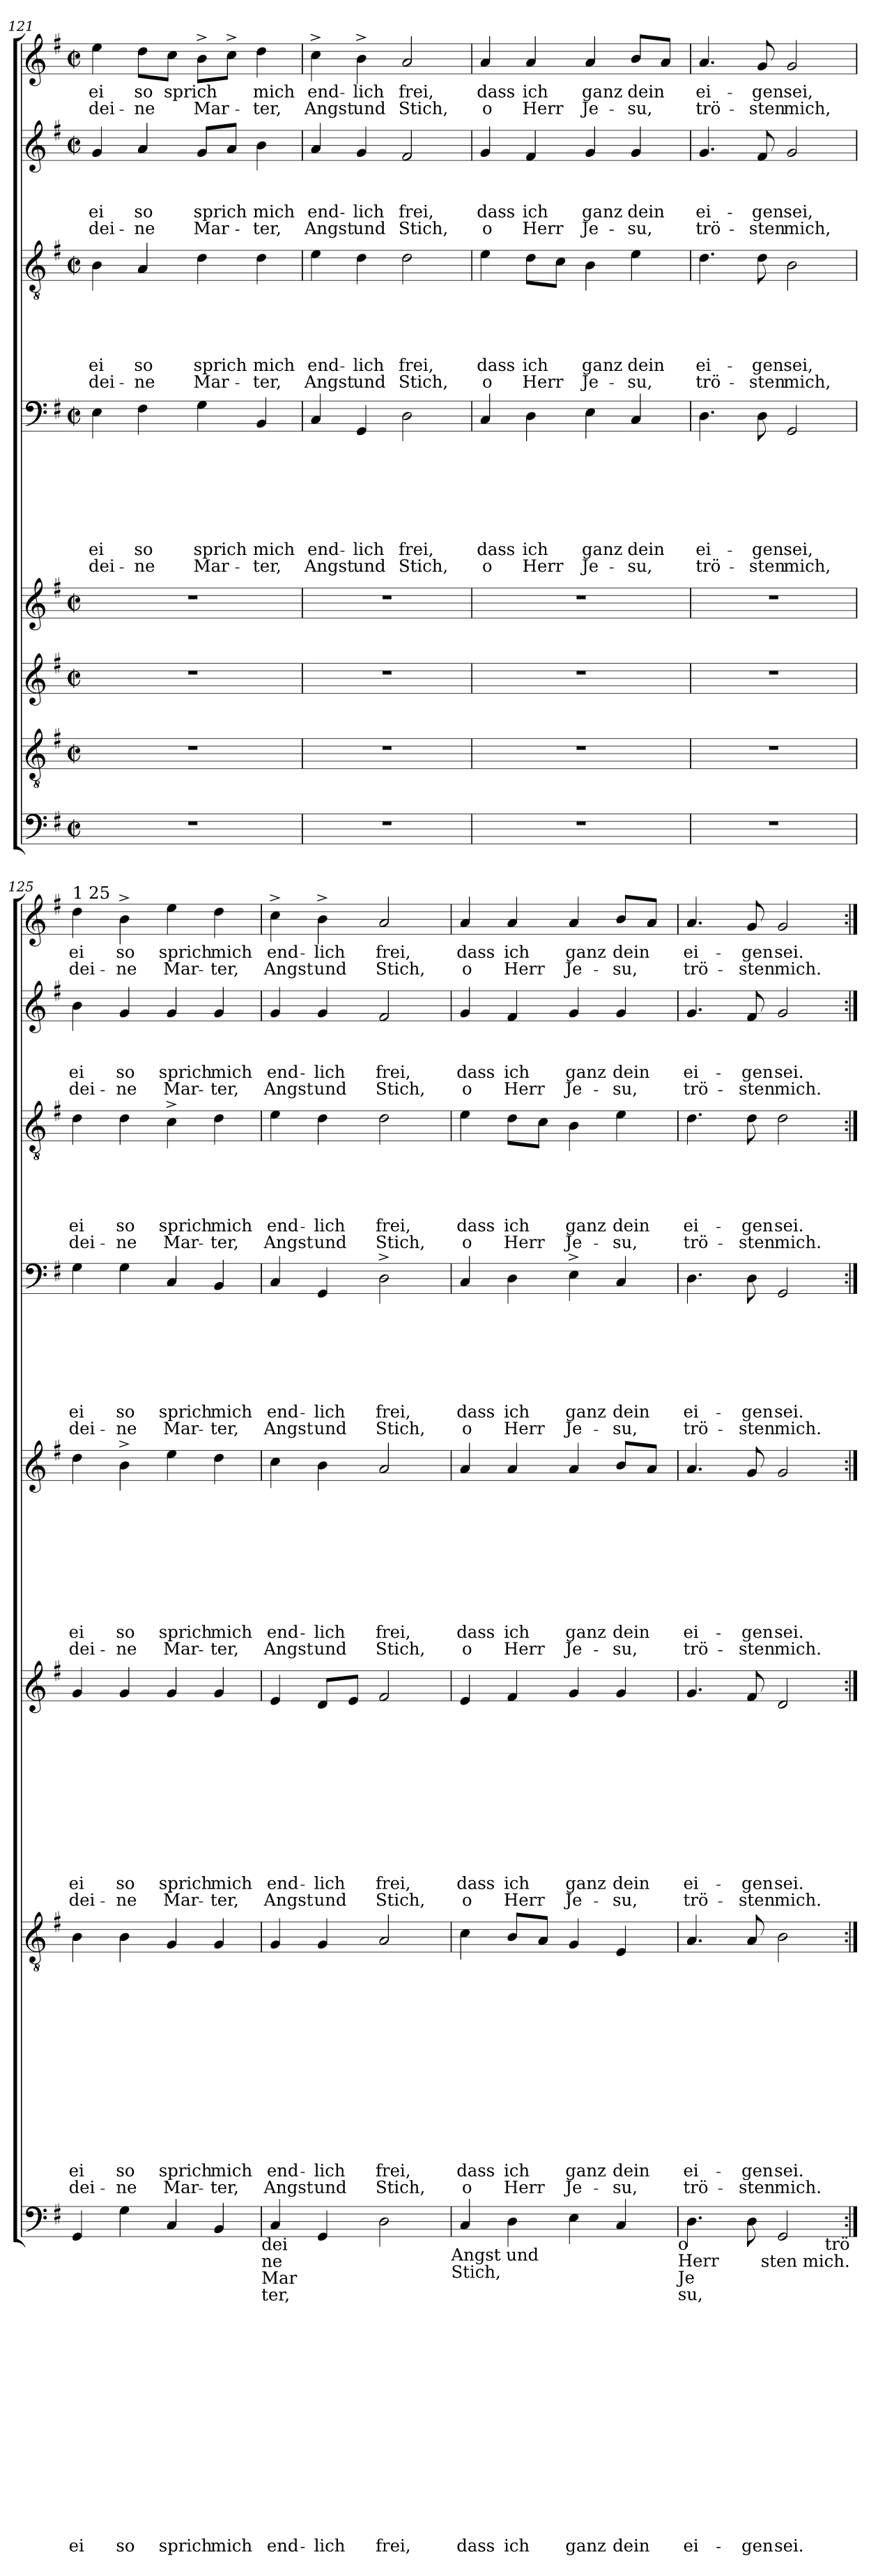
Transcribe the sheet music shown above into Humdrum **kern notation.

**kern	**text	**text	**text	**text	**text	**text	**text	**text	**text	**text	**text	**text	**text	**text	**text	**kern	**text	**text	**text	**text	**text	**text	**text	**text	**text	**text	**text	**text	**text	**text	**kern	**text	**text	**text	**text	**text	**text	**text	**text	**text	**text	**text	**text	**kern	**text	**text	**text	**text	**text	**text	**text	**text	**text	**text	**kern	**text	**text	**text	**text	**text	**text	**text	**text	**kern	**text	**text	**text	**text	**text	**text	**kern	**text	**text	**text	**text	**kern	**text	**text
*part8	*part8	*part8	*part8	*part8	*part8	*part8	*part8	*part8	*part8	*part8	*part8	*part8	*part8	*part8	*part8	*part7	*part7	*part7	*part7	*part7	*part7	*part7	*part7	*part7	*part7	*part7	*part7	*part7	*part7	*part7	*part6	*part6	*part6	*part6	*part6	*part6	*part6	*part6	*part6	*part6	*part6	*part6	*part6	*part5	*part5	*part5	*part5	*part5	*part5	*part5	*part5	*part5	*part5	*part5	*part4	*part4	*part4	*part4	*part4	*part4	*part4	*part4	*part4	*part3	*part3	*part3	*part3	*part3	*part3	*part3	*part2	*part2	*part2	*part2	*part2	*part1	*part1	*part1
*staff8	*staff8	*staff8	*staff8	*staff8	*staff8	*staff8	*staff8	*staff8	*staff8	*staff8	*staff8	*staff8	*staff8	*staff8	*staff8	*staff7	*staff7	*staff7	*staff7	*staff7	*staff7	*staff7	*staff7	*staff7	*staff7	*staff7	*staff7	*staff7	*staff7	*staff7	*staff6	*staff6	*staff6	*staff6	*staff6	*staff6	*staff6	*staff6	*staff6	*staff6	*staff6	*staff6	*staff6	*staff5	*staff5	*staff5	*staff5	*staff5	*staff5	*staff5	*staff5	*staff5	*staff5	*staff5	*staff4	*staff4	*staff4	*staff4	*staff4	*staff4	*staff4	*staff4	*staff4	*staff3	*staff3	*staff3	*staff3	*staff3	*staff3	*staff3	*staff2	*staff2	*staff2	*staff2	*staff2	*staff1	*staff1	*staff1
*clefF4	*	*	*	*	*	*	*	*	*	*	*	*	*	*	*	*clefGv2	*	*	*	*	*	*	*	*	*	*	*	*	*	*	*clefG2	*	*	*	*	*	*	*	*	*	*	*	*	*clefG2	*	*	*	*	*	*	*	*	*	*	*clefF4	*	*	*	*	*	*	*	*	*clefGv2	*	*	*	*	*	*	*clefG2	*	*	*	*	*clefG2	*	*
*k[f#]	*	*	*	*	*	*	*	*	*	*	*	*	*	*	*	*k[f#]	*	*	*	*	*	*	*	*	*	*	*	*	*	*	*k[f#]	*	*	*	*	*	*	*	*	*	*	*	*	*k[f#]	*	*	*	*	*	*	*	*	*	*	*k[f#]	*	*	*	*	*	*	*	*	*k[f#]	*	*	*	*	*	*	*k[f#]	*	*	*	*	*k[f#]	*	*
*G:	*	*	*	*	*	*	*	*	*	*	*	*	*	*	*	*G:	*	*	*	*	*	*	*	*	*	*	*	*	*	*	*G:	*	*	*	*	*	*	*	*	*	*	*	*	*G:	*	*	*	*	*	*	*	*	*	*	*G:	*	*	*	*	*	*	*	*	*G:	*	*	*	*	*	*	*G:	*	*	*	*	*G:	*	*
*M2/2	*	*	*	*	*	*	*	*	*	*	*	*	*	*	*	*M2/2	*	*	*	*	*	*	*	*	*	*	*	*	*	*	*M2/2	*	*	*	*	*	*	*	*	*	*	*	*	*M2/2	*	*	*	*	*	*	*	*	*	*	*M2/2	*	*	*	*	*	*	*	*	*M2/2	*	*	*	*	*	*	*M2/2	*	*	*	*	*M2/2	*	*
*met(c|)	*	*	*	*	*	*	*	*	*	*	*	*	*	*	*	*met(c|)	*	*	*	*	*	*	*	*	*	*	*	*	*	*	*met(c|)	*	*	*	*	*	*	*	*	*	*	*	*	*met(c|)	*	*	*	*	*	*	*	*	*	*	*met(c|)	*	*	*	*	*	*	*	*	*met(c|)	*	*	*	*	*	*	*met(c|)	*	*	*	*	*met(c|)	*	*
=121	=121	=121	=121	=121	=121	=121	=121	=121	=121	=121	=121	=121	=121	=121	=121	=121	=121	=121	=121	=121	=121	=121	=121	=121	=121	=121	=121	=121	=121	=121	=121	=121	=121	=121	=121	=121	=121	=121	=121	=121	=121	=121	=121	=121	=121	=121	=121	=121	=121	=121	=121	=121	=121	=121	=121	=121	=121	=121	=121	=121	=121	=121	=121	=121	=121	=121	=121	=121	=121	=121	=121	=121	=121	=121	=121	=121	=121	=121
!	!	!	!	!	!	!	!	!	!	!	!	!	!	!	!	!	!	!	!	!	!	!	!	!	!	!	!	!	!	!	!	!	!	!	!	!	!	!	!	!	!	!	!	!	!	!	!	!	!	!	!	!	!	!	!	!	!	!	!	!	!	!LO:LY:b	!LO:LY:b	!	!	!	!	!	!LO:LY:b	!LO:LY:b	!	!	!	!LO:LY:b	!LO:LY:b	!	!LO:LY:b	!LO:LY:b
1r	.	.	.	.	.	.	.	.	.	.	.	.	.	.	.	1r	.	.	.	.	.	.	.	.	.	.	.	.	.	.	1r	.	.	.	.	.	.	.	.	.	.	.	.	1r	.	.	.	.	.	.	.	.	.	.	4E\	.	.	.	.	.	.	ei	dei-	4B\	.	.	.	.	ei	dei-	4g/	.	.	ei	dei-	4ee\	ei	dei-
!	!	!	!	!	!	!	!	!	!	!	!	!	!	!	!	!	!	!	!	!	!	!	!	!	!	!	!	!	!	!	!	!	!	!	!	!	!	!	!	!	!	!	!	!	!	!	!	!	!	!	!	!	!	!	!	!	!	!	!	!	!	!LO:LY:b	!LO:LY:b	!	!	!	!	!	!LO:LY:b	!LO:LY:b	!	!	!	!LO:LY:b	!LO:LY:b	!	!LO:LY:b	!LO:LY:b
.	.	.	.	.	.	.	.	.	.	.	.	.	.	.	.	.	.	.	.	.	.	.	.	.	.	.	.	.	.	.	.	.	.	.	.	.	.	.	.	.	.	.	.	.	.	.	.	.	.	.	.	.	.	.	4F#\	.	.	.	.	.	.	so	-ne	4A/	.	.	.	.	so	-ne	4a/	.	.	so	-ne	8dd\L	so	-ne
!	!	!	!	!	!	!	!	!	!	!	!	!	!	!	!	!	!	!	!	!	!	!	!	!	!	!	!	!	!	!	!	!	!	!	!	!	!	!	!	!	!	!	!	!	!	!	!	!	!	!	!	!	!	!	!	!	!	!	!	!	!	!	!	!	!	!	!	!	!	!	!	!	!	!	!	!	!LO:LY:b	!
.	.	.	.	.	.	.	.	.	.	.	.	.	.	.	.	.	.	.	.	.	.	.	.	.	.	.	.	.	.	.	.	.	.	.	.	.	.	.	.	.	.	.	.	.	.	.	.	.	.	.	.	.	.	.	.	.	.	.	.	.	.	.	.	.	.	.	.	.	.	.	.	.	.	.	.	8cc\J	sprich	.
!	!	!	!	!	!	!	!	!	!	!	!	!	!	!	!	!	!	!	!	!	!	!	!	!	!	!	!	!	!	!	!	!	!	!	!	!	!	!	!	!	!	!	!	!	!	!	!	!	!	!	!	!	!	!	!	!	!	!	!	!	!	!LO:LY:b	!LO:LY:b	!	!	!	!	!	!LO:LY:b	!LO:LY:b	!	!	!	!LO:LY:b	!LO:LY:b	!	!	!LO:LY:b
.	.	.	.	.	.	.	.	.	.	.	.	.	.	.	.	.	.	.	.	.	.	.	.	.	.	.	.	.	.	.	.	.	.	.	.	.	.	.	.	.	.	.	.	.	.	.	.	.	.	.	.	.	.	.	4G\	.	.	.	.	.	.	sprich	Mar-	4d\	.	.	.	.	sprich	Mar-	8g/L	.	.	sprich	Mar-	8b^>\L	.	Mar-
.	.	.	.	.	.	.	.	.	.	.	.	.	.	.	.	.	.	.	.	.	.	.	.	.	.	.	.	.	.	.	.	.	.	.	.	.	.	.	.	.	.	.	.	.	.	.	.	.	.	.	.	.	.	.	.	.	.	.	.	.	.	.	.	.	.	.	.	.	.	.	8a/J	.	.	.	.	8cc^>\J	.	.
!	!	!	!	!	!	!	!	!	!	!	!	!	!	!	!	!	!	!	!	!	!	!	!	!	!	!	!	!	!	!	!	!	!	!	!	!	!	!	!	!	!	!	!	!	!	!	!	!	!	!	!	!	!	!	!	!	!	!	!	!	!	!LO:LY:b	!LO:LY:b	!	!	!	!	!	!LO:LY:b	!LO:LY:b	!	!	!	!LO:LY:b	!LO:LY:b	!	!LO:LY:b	!LO:LY:b
.	.	.	.	.	.	.	.	.	.	.	.	.	.	.	.	.	.	.	.	.	.	.	.	.	.	.	.	.	.	.	.	.	.	.	.	.	.	.	.	.	.	.	.	.	.	.	.	.	.	.	.	.	.	.	4BB/	.	.	.	.	.	.	mich	-ter,	4d\	.	.	.	.	mich	-ter,	4b\	.	.	mich	-ter,	4dd\	mich	-ter,
=122	=122	=122	=122	=122	=122	=122	=122	=122	=122	=122	=122	=122	=122	=122	=122	=122	=122	=122	=122	=122	=122	=122	=122	=122	=122	=122	=122	=122	=122	=122	=122	=122	=122	=122	=122	=122	=122	=122	=122	=122	=122	=122	=122	=122	=122	=122	=122	=122	=122	=122	=122	=122	=122	=122	=122	=122	=122	=122	=122	=122	=122	=122	=122	=122	=122	=122	=122	=122	=122	=122	=122	=122	=122	=122	=122	=122	=122	=122
!	!	!	!	!	!	!	!	!	!	!	!	!	!	!	!	!	!	!	!	!	!	!	!	!	!	!	!	!	!	!	!	!	!	!	!	!	!	!	!	!	!	!	!	!	!	!	!	!	!	!	!	!	!	!	!	!	!	!	!	!	!	!LO:LY:b	!LO:LY:b	!	!	!	!	!	!LO:LY:b	!LO:LY:b	!	!	!	!LO:LY:b	!LO:LY:b	!	!LO:LY:b	!LO:LY:b
1r	.	.	.	.	.	.	.	.	.	.	.	.	.	.	.	1r	.	.	.	.	.	.	.	.	.	.	.	.	.	.	1r	.	.	.	.	.	.	.	.	.	.	.	.	1r	.	.	.	.	.	.	.	.	.	.	4C/	.	.	.	.	.	.	end-	Angst	4e\	.	.	.	.	end-	Angst	4a/	.	.	end-	Angst	4cc^>\	end-	Angst
!	!	!	!	!	!	!	!	!	!	!	!	!	!	!	!	!	!	!	!	!	!	!	!	!	!	!	!	!	!	!	!	!	!	!	!	!	!	!	!	!	!	!	!	!	!	!	!	!	!	!	!	!	!	!	!	!	!	!	!	!	!	!LO:LY:b	!LO:LY:b	!	!	!	!	!	!LO:LY:b	!LO:LY:b	!	!	!	!LO:LY:b	!LO:LY:b	!	!LO:LY:b	!LO:LY:b
.	.	.	.	.	.	.	.	.	.	.	.	.	.	.	.	.	.	.	.	.	.	.	.	.	.	.	.	.	.	.	.	.	.	.	.	.	.	.	.	.	.	.	.	.	.	.	.	.	.	.	.	.	.	.	4GG/	.	.	.	.	.	.	-lich	und	4d\	.	.	.	.	-lich	und	4g/	.	.	-lich	und	4b^>\	-lich	und
!	!	!	!	!	!	!	!	!	!	!	!	!	!	!	!	!	!	!	!	!	!	!	!	!	!	!	!	!	!	!	!	!	!	!	!	!	!	!	!	!	!	!	!	!	!	!	!	!	!	!	!	!	!	!	!	!	!	!	!	!	!	!LO:LY:b	!LO:LY:b	!	!	!	!	!	!LO:LY:b	!LO:LY:b	!	!	!	!LO:LY:b	!LO:LY:b	!	!LO:LY:b	!LO:LY:b
.	.	.	.	.	.	.	.	.	.	.	.	.	.	.	.	.	.	.	.	.	.	.	.	.	.	.	.	.	.	.	.	.	.	.	.	.	.	.	.	.	.	.	.	.	.	.	.	.	.	.	.	.	.	.	2D\	.	.	.	.	.	.	frei,	Stich,	2d\	.	.	.	.	frei,	Stich,	2f#/	.	.	frei,	Stich,	2a/	frei,	Stich,
=123	=123	=123	=123	=123	=123	=123	=123	=123	=123	=123	=123	=123	=123	=123	=123	=123	=123	=123	=123	=123	=123	=123	=123	=123	=123	=123	=123	=123	=123	=123	=123	=123	=123	=123	=123	=123	=123	=123	=123	=123	=123	=123	=123	=123	=123	=123	=123	=123	=123	=123	=123	=123	=123	=123	=123	=123	=123	=123	=123	=123	=123	=123	=123	=123	=123	=123	=123	=123	=123	=123	=123	=123	=123	=123	=123	=123	=123	=123
!	!	!	!	!	!	!	!	!	!	!	!	!	!	!	!	!	!	!	!	!	!	!	!	!	!	!	!	!	!	!	!	!	!	!	!	!	!	!	!	!	!	!	!	!	!	!	!	!	!	!	!	!	!	!	!	!	!	!	!	!	!	!LO:LY:b	!LO:LY:b	!	!	!	!	!	!LO:LY:b	!LO:LY:b	!	!	!	!LO:LY:b	!LO:LY:b	!	!LO:LY:b	!LO:LY:b
1r	.	.	.	.	.	.	.	.	.	.	.	.	.	.	.	1r	.	.	.	.	.	.	.	.	.	.	.	.	.	.	1r	.	.	.	.	.	.	.	.	.	.	.	.	1r	.	.	.	.	.	.	.	.	.	.	4C/	.	.	.	.	.	.	dass	o	4e\	.	.	.	.	dass	o	4g/	.	.	dass	o	4a/	dass	o
!	!	!	!	!	!	!	!	!	!	!	!	!	!	!	!	!	!	!	!	!	!	!	!	!	!	!	!	!	!	!	!	!	!	!	!	!	!	!	!	!	!	!	!	!	!	!	!	!	!	!	!	!	!	!	!	!	!	!	!	!	!	!LO:LY:b	!LO:LY:b	!	!	!	!	!	!LO:LY:b	!LO:LY:b	!	!	!	!LO:LY:b	!LO:LY:b	!	!LO:LY:b	!LO:LY:b
.	.	.	.	.	.	.	.	.	.	.	.	.	.	.	.	.	.	.	.	.	.	.	.	.	.	.	.	.	.	.	.	.	.	.	.	.	.	.	.	.	.	.	.	.	.	.	.	.	.	.	.	.	.	.	4D\	.	.	.	.	.	.	ich	Herr	8d\L	.	.	.	.	ich	Herr	4f#/	.	.	ich	Herr	4a/	ich	Herr
.	.	.	.	.	.	.	.	.	.	.	.	.	.	.	.	.	.	.	.	.	.	.	.	.	.	.	.	.	.	.	.	.	.	.	.	.	.	.	.	.	.	.	.	.	.	.	.	.	.	.	.	.	.	.	.	.	.	.	.	.	.	.	.	8c\J	.	.	.	.	.	.	.	.	.	.	.	.	.	.
!	!	!	!	!	!	!	!	!	!	!	!	!	!	!	!	!	!	!	!	!	!	!	!	!	!	!	!	!	!	!	!	!	!	!	!	!	!	!	!	!	!	!	!	!	!	!	!	!	!	!	!	!	!	!	!	!	!	!	!	!	!	!LO:LY:b	!LO:LY:b	!	!	!	!	!	!LO:LY:b	!LO:LY:b	!	!	!	!LO:LY:b	!LO:LY:b	!	!LO:LY:b	!LO:LY:b
.	.	.	.	.	.	.	.	.	.	.	.	.	.	.	.	.	.	.	.	.	.	.	.	.	.	.	.	.	.	.	.	.	.	.	.	.	.	.	.	.	.	.	.	.	.	.	.	.	.	.	.	.	.	.	4E\	.	.	.	.	.	.	ganz	Je-	4B\	.	.	.	.	ganz	Je-	4g/	.	.	ganz	Je-	4a/	ganz	Je-
!	!	!	!	!	!	!	!	!	!	!	!	!	!	!	!	!	!	!	!	!	!	!	!	!	!	!	!	!	!	!	!	!	!	!	!	!	!	!	!	!	!	!	!	!	!	!	!	!	!	!	!	!	!	!	!	!	!	!	!	!	!	!LO:LY:b	!LO:LY:b	!	!	!	!	!	!LO:LY:b	!LO:LY:b	!	!	!	!LO:LY:b	!LO:LY:b	!	!LO:LY:b	!LO:LY:b
.	.	.	.	.	.	.	.	.	.	.	.	.	.	.	.	.	.	.	.	.	.	.	.	.	.	.	.	.	.	.	.	.	.	.	.	.	.	.	.	.	.	.	.	.	.	.	.	.	.	.	.	.	.	.	4C/	.	.	.	.	.	.	dein	-su,	4e\	.	.	.	.	dein	-su,	4g/	.	.	dein	-su,	8b/L	dein	-su,
.	.	.	.	.	.	.	.	.	.	.	.	.	.	.	.	.	.	.	.	.	.	.	.	.	.	.	.	.	.	.	.	.	.	.	.	.	.	.	.	.	.	.	.	.	.	.	.	.	.	.	.	.	.	.	.	.	.	.	.	.	.	.	.	.	.	.	.	.	.	.	.	.	.	.	.	8a/J	.	.
=124	=124	=124	=124	=124	=124	=124	=124	=124	=124	=124	=124	=124	=124	=124	=124	=124	=124	=124	=124	=124	=124	=124	=124	=124	=124	=124	=124	=124	=124	=124	=124	=124	=124	=124	=124	=124	=124	=124	=124	=124	=124	=124	=124	=124	=124	=124	=124	=124	=124	=124	=124	=124	=124	=124	=124	=124	=124	=124	=124	=124	=124	=124	=124	=124	=124	=124	=124	=124	=124	=124	=124	=124	=124	=124	=124	=124	=124	=124
!	!	!	!	!	!	!	!	!	!	!	!	!	!	!	!	!	!	!	!	!	!	!	!	!	!	!	!	!	!	!	!	!	!	!	!	!	!	!	!	!	!	!	!	!	!	!	!	!	!	!	!	!	!	!	!	!	!	!	!	!	!	!LO:LY:b	!LO:LY:b	!	!	!	!	!	!LO:LY:b	!LO:LY:b	!	!	!	!LO:LY:b	!LO:LY:b	!	!LO:LY:b	!LO:LY:b
1r	.	.	.	.	.	.	.	.	.	.	.	.	.	.	.	1r	.	.	.	.	.	.	.	.	.	.	.	.	.	.	1r	.	.	.	.	.	.	.	.	.	.	.	.	1r	.	.	.	.	.	.	.	.	.	.	4.D\	.	.	.	.	.	.	ei-	trö-	4.d\	.	.	.	.	ei-	trö-	4.g/	.	.	ei-	trö-	4.a/	ei-	trö-
!	!	!	!	!	!	!	!	!	!	!	!	!	!	!	!	!	!	!	!	!	!	!	!	!	!	!	!	!	!	!	!	!	!	!	!	!	!	!	!	!	!	!	!	!	!	!	!	!	!	!	!	!	!	!	!	!	!	!	!	!	!	!LO:LY:b	!LO:LY:b	!	!	!	!	!	!LO:LY:b	!LO:LY:b	!	!	!	!LO:LY:b	!LO:LY:b	!	!LO:LY:b	!LO:LY:b
.	.	.	.	.	.	.	.	.	.	.	.	.	.	.	.	.	.	.	.	.	.	.	.	.	.	.	.	.	.	.	.	.	.	.	.	.	.	.	.	.	.	.	.	.	.	.	.	.	.	.	.	.	.	.	8D\	.	.	.	.	.	.	-gen	-sten	8d\	.	.	.	.	-gen	-sten	8f#/	.	.	-gen	-sten	8g/	-gen	-sten
!	!	!	!	!	!	!	!	!	!	!	!	!	!	!	!	!	!	!	!	!	!	!	!	!	!	!	!	!	!	!	!	!	!	!	!	!	!	!	!	!	!	!	!	!	!	!	!	!	!	!	!	!	!	!	!	!	!	!	!	!	!	!LO:LY:b	!LO:LY:b	!	!	!	!	!	!LO:LY:b	!LO:LY:b	!	!	!	!LO:LY:b	!LO:LY:b	!	!LO:LY:b	!LO:LY:b
.	.	.	.	.	.	.	.	.	.	.	.	.	.	.	.	.	.	.	.	.	.	.	.	.	.	.	.	.	.	.	.	.	.	.	.	.	.	.	.	.	.	.	.	.	.	.	.	.	.	.	.	.	.	.	2GG/	.	.	.	.	.	.	sei,	mich,	2B\	.	.	.	.	sei,	mich,	2g/	.	.	sei,	mich,	2g/	sei,	mich,
!!LO:LB:g=z
=125	=125	=125	=125	=125	=125	=125	=125	=125	=125	=125	=125	=125	=125	=125	=125	=125	=125	=125	=125	=125	=125	=125	=125	=125	=125	=125	=125	=125	=125	=125	=125	=125	=125	=125	=125	=125	=125	=125	=125	=125	=125	=125	=125	=125	=125	=125	=125	=125	=125	=125	=125	=125	=125	=125	=125	=125	=125	=125	=125	=125	=125	=125	=125	=125	=125	=125	=125	=125	=125	=125	=125	=125	=125	=125	=125	=125	=125	=125
!	!	!	!	!	!	!	!	!	!	!	!	!	!	!	!	!	!	!	!	!	!	!	!	!	!	!	!	!	!	!	!	!	!	!	!	!	!	!	!	!	!	!	!	!	!	!	!	!	!	!	!	!	!	!	!	!	!	!	!	!	!	!	!	!	!	!	!	!	!	!	!	!	!	!	!	!LO:TX:a:t=1 25	!	!
!	!	!	!	!	!	!	!	!	!	!	!	!	!	!	!LO:LY:b	!	!	!	!	!	!	!	!	!	!	!	!	!	!LO:LY:b	!LO:LY:b	!	!	!	!	!	!	!	!	!	!	!	!LO:LY:b	!LO:LY:b	!	!	!	!	!	!	!	!	!	!LO:LY:b	!LO:LY:b	!	!	!	!	!	!	!	!LO:LY:b	!LO:LY:b	!	!	!	!	!	!LO:LY:b	!LO:LY:b	!	!	!	!LO:LY:b	!LO:LY:b	!	!LO:LY:b	!LO:LY:b
4GG/	.	.	.	.	.	.	.	.	.	.	.	.	.	.	ei	4B\	.	.	.	.	.	.	.	.	.	.	.	.	ei	dei-	4g/	.	.	.	.	.	.	.	.	.	.	ei	dei-	4dd\	.	.	.	.	.	.	.	.	ei	dei-	4G\	.	.	.	.	.	.	ei	dei-	4d\	.	.	.	.	ei	dei-	4b\	.	.	ei	dei-	4dd\	ei	dei-
!	!	!	!	!	!	!	!	!	!	!	!	!	!	!	!LO:LY:b	!	!	!	!	!	!	!	!	!	!	!	!	!	!LO:LY:b	!LO:LY:b	!	!	!	!	!	!	!	!	!	!	!	!LO:LY:b	!LO:LY:b	!	!	!	!	!	!	!	!	!	!LO:LY:b	!LO:LY:b	!	!	!	!	!	!	!	!LO:LY:b	!LO:LY:b	!	!	!	!	!	!LO:LY:b	!LO:LY:b	!	!	!	!LO:LY:b	!LO:LY:b	!	!LO:LY:b	!LO:LY:b
4G\	.	.	.	.	.	.	.	.	.	.	.	.	.	.	so	4B\	.	.	.	.	.	.	.	.	.	.	.	.	so	-ne	4g/	.	.	.	.	.	.	.	.	.	.	so	-ne	4b^>\	.	.	.	.	.	.	.	.	so	-ne	4G\	.	.	.	.	.	.	so	-ne	4d\	.	.	.	.	so	-ne	4g/	.	.	so	-ne	4b^>\	so	-ne
!	!	!	!	!	!	!	!	!	!	!	!	!	!	!	!LO:LY:b	!	!	!	!	!	!	!	!	!	!	!	!	!	!LO:LY:b	!LO:LY:b	!	!	!	!	!	!	!	!	!	!	!	!LO:LY:b	!LO:LY:b	!	!	!	!	!	!	!	!	!	!LO:LY:b	!LO:LY:b	!	!	!	!	!	!	!	!LO:LY:b	!LO:LY:b	!	!	!	!	!	!LO:LY:b	!LO:LY:b	!	!	!	!LO:LY:b	!LO:LY:b	!	!LO:LY:b	!LO:LY:b
4C/	.	.	.	.	.	.	.	.	.	.	.	.	.	.	sprich	4G/	.	.	.	.	.	.	.	.	.	.	.	.	sprich	Mar-	4g/	.	.	.	.	.	.	.	.	.	.	sprich	Mar-	4ee\	.	.	.	.	.	.	.	.	sprich	Mar-	4C/	.	.	.	.	.	.	sprich	Mar-	4c^>\	.	.	.	.	sprich	Mar-	4g/	.	.	sprich	Mar-	4ee\	sprich	Mar-
!	!	!	!	!	!	!	!	!	!	!	!	!	!	!	!LO:LY:b	!	!	!	!	!	!	!	!	!	!	!	!	!	!LO:LY:b	!LO:LY:b	!	!	!	!	!	!	!	!	!	!	!	!LO:LY:b	!LO:LY:b	!	!	!	!	!	!	!	!	!	!LO:LY:b	!LO:LY:b	!	!	!	!	!	!	!	!LO:LY:b	!LO:LY:b	!	!	!	!	!	!LO:LY:b	!LO:LY:b	!	!	!	!LO:LY:b	!LO:LY:b	!	!LO:LY:b	!LO:LY:b
4BB/	.	.	.	.	.	.	.	.	.	.	.	.	.	.	mich	4G/	.	.	.	.	.	.	.	.	.	.	.	.	mich	-ter,	4g/	.	.	.	.	.	.	.	.	.	.	mich	-ter,	4dd\	.	.	.	.	.	.	.	.	mich	-ter,	4BB/	.	.	.	.	.	.	mich	-ter,	4d\	.	.	.	.	mich	-ter,	4g/	.	.	mich	-ter,	4dd\	mich	-ter,
!LO:TX:b:t=dei	!	!	!	!	!	!	!	!	!	!	!	!	!	!	!	!	!	!	!	!	!	!	!	!	!	!	!	!	!	!	!	!	!	!	!	!	!	!	!	!	!	!	!	!	!	!	!	!	!	!	!	!	!	!	!	!	!	!	!	!	!	!	!	!	!	!	!	!	!	!	!	!	!	!	!	!	!	!
!LO:TX:b:t=ne	!	!	!	!	!	!	!	!	!	!	!	!	!	!	!	!	!	!	!	!	!	!	!	!	!	!	!	!	!	!	!	!	!	!	!	!	!	!	!	!	!	!	!	!	!	!	!	!	!	!	!	!	!	!	!	!	!	!	!	!	!	!	!	!	!	!	!	!	!	!	!	!	!	!	!	!	!	!
!LO:TX:b:t=Mar	!	!	!	!	!	!	!	!	!	!	!	!	!	!	!	!	!	!	!	!	!	!	!	!	!	!	!	!	!	!	!	!	!	!	!	!	!	!	!	!	!	!	!	!	!	!	!	!	!	!	!	!	!	!	!	!	!	!	!	!	!	!	!	!	!	!	!	!	!	!	!	!	!	!	!	!	!	!
!LO:TX:b:t=ter,	!	!	!	!	!	!	!	!	!	!	!	!	!	!	!	!	!	!	!	!	!	!	!	!	!	!	!	!	!	!	!	!	!	!	!	!	!	!	!	!	!	!	!	!	!	!	!	!	!	!	!	!	!	!	!	!	!	!	!	!	!	!	!	!	!	!	!	!	!	!	!	!	!	!	!	!	!	!
=126	=126	=126	=126	=126	=126	=126	=126	=126	=126	=126	=126	=126	=126	=126	=126	=126	=126	=126	=126	=126	=126	=126	=126	=126	=126	=126	=126	=126	=126	=126	=126	=126	=126	=126	=126	=126	=126	=126	=126	=126	=126	=126	=126	=126	=126	=126	=126	=126	=126	=126	=126	=126	=126	=126	=126	=126	=126	=126	=126	=126	=126	=126	=126	=126	=126	=126	=126	=126	=126	=126	=126	=126	=126	=126	=126	=126	=126	=126
!	!	!	!	!	!	!	!	!	!	!	!	!	!	!	!LO:LY:b	!	!	!	!	!	!	!	!	!	!	!	!	!	!LO:LY:b	!LO:LY:b	!	!	!	!	!	!	!	!	!	!	!	!LO:LY:b	!LO:LY:b	!	!	!	!	!	!	!	!	!	!LO:LY:b	!LO:LY:b	!	!	!	!	!	!	!	!LO:LY:b	!LO:LY:b	!	!	!	!	!	!LO:LY:b	!LO:LY:b	!	!	!	!LO:LY:b	!LO:LY:b	!	!LO:LY:b	!LO:LY:b
4C/	.	.	.	.	.	.	.	.	.	.	.	.	.	.	end-	4G/	.	.	.	.	.	.	.	.	.	.	.	.	end-	Angst	4e/	.	.	.	.	.	.	.	.	.	.	end-	Angst	4cc\	.	.	.	.	.	.	.	.	end-	Angst	4C/	.	.	.	.	.	.	end-	Angst	4e\	.	.	.	.	end-	Angst	4g/	.	.	end-	Angst	4cc^>\	end-	Angst
!	!	!	!	!	!	!	!	!	!	!	!	!	!	!	!LO:LY:b	!	!	!	!	!	!	!	!	!	!	!	!	!	!LO:LY:b	!LO:LY:b	!	!	!	!	!	!	!	!	!	!	!	!LO:LY:b	!LO:LY:b	!	!	!	!	!	!	!	!	!	!LO:LY:b	!LO:LY:b	!	!	!	!	!	!	!	!LO:LY:b	!LO:LY:b	!	!	!	!	!	!LO:LY:b	!LO:LY:b	!	!	!	!LO:LY:b	!LO:LY:b	!	!LO:LY:b	!LO:LY:b
4GG/	.	.	.	.	.	.	.	.	.	.	.	.	.	.	-lich	4G/	.	.	.	.	.	.	.	.	.	.	.	.	-lich	und	8d/L	.	.	.	.	.	.	.	.	.	.	-lich	und	4b\	.	.	.	.	.	.	.	.	-lich	und	4GG/	.	.	.	.	.	.	-lich	und	4d\	.	.	.	.	-lich	und	4g/	.	.	-lich	und	4b^>\	-lich	und
.	.	.	.	.	.	.	.	.	.	.	.	.	.	.	.	.	.	.	.	.	.	.	.	.	.	.	.	.	.	.	8e/J	.	.	.	.	.	.	.	.	.	.	.	.	.	.	.	.	.	.	.	.	.	.	.	.	.	.	.	.	.	.	.	.	.	.	.	.	.	.	.	.	.	.	.	.	.	.	.
!	!	!	!	!	!	!	!	!	!	!	!	!	!	!	!LO:LY:b	!	!	!	!	!	!	!	!	!	!	!	!	!	!LO:LY:b	!LO:LY:b	!	!	!	!	!	!	!	!	!	!	!	!LO:LY:b	!LO:LY:b	!	!	!	!	!	!	!	!	!	!LO:LY:b	!LO:LY:b	!	!	!	!	!	!	!	!LO:LY:b	!LO:LY:b	!	!	!	!	!	!LO:LY:b	!LO:LY:b	!	!	!	!LO:LY:b	!LO:LY:b	!	!LO:LY:b	!LO:LY:b
2D\	.	.	.	.	.	.	.	.	.	.	.	.	.	.	frei,	2A/	.	.	.	.	.	.	.	.	.	.	.	.	frei,	Stich,	2f#/	.	.	.	.	.	.	.	.	.	.	frei,	Stich,	2a/	.	.	.	.	.	.	.	.	frei,	Stich,	2D^>\	.	.	.	.	.	.	frei,	Stich,	2d\	.	.	.	.	frei,	Stich,	2f#/	.	.	frei,	Stich,	2a/	frei,	Stich,
!LO:TX:b:t=Angst und	!	!	!	!	!	!	!	!	!	!	!	!	!	!	!	!	!	!	!	!	!	!	!	!	!	!	!	!	!	!	!	!	!	!	!	!	!	!	!	!	!	!	!	!	!	!	!	!	!	!	!	!	!	!	!	!	!	!	!	!	!	!	!	!	!	!	!	!	!	!	!	!	!	!	!	!	!	!
!LO:TX:b:t=Stich,	!	!	!	!	!	!	!	!	!	!	!	!	!	!	!	!	!	!	!	!	!	!	!	!	!	!	!	!	!	!	!	!	!	!	!	!	!	!	!	!	!	!	!	!	!	!	!	!	!	!	!	!	!	!	!	!	!	!	!	!	!	!	!	!	!	!	!	!	!	!	!	!	!	!	!	!	!	!
=127	=127	=127	=127	=127	=127	=127	=127	=127	=127	=127	=127	=127	=127	=127	=127	=127	=127	=127	=127	=127	=127	=127	=127	=127	=127	=127	=127	=127	=127	=127	=127	=127	=127	=127	=127	=127	=127	=127	=127	=127	=127	=127	=127	=127	=127	=127	=127	=127	=127	=127	=127	=127	=127	=127	=127	=127	=127	=127	=127	=127	=127	=127	=127	=127	=127	=127	=127	=127	=127	=127	=127	=127	=127	=127	=127	=127	=127	=127
!	!	!	!	!	!	!	!	!	!	!	!	!	!	!	!LO:LY:b	!	!	!	!	!	!	!	!	!	!	!	!	!	!LO:LY:b	!LO:LY:b	!	!	!	!	!	!	!	!	!	!	!	!LO:LY:b	!LO:LY:b	!	!	!	!	!	!	!	!	!	!LO:LY:b	!LO:LY:b	!	!	!	!	!	!	!	!LO:LY:b	!LO:LY:b	!	!	!	!	!	!LO:LY:b	!LO:LY:b	!	!	!	!LO:LY:b	!LO:LY:b	!	!LO:LY:b	!LO:LY:b
4C/	.	.	.	.	.	.	.	.	.	.	.	.	.	.	dass	4c\	.	.	.	.	.	.	.	.	.	.	.	.	dass	o	4e/	.	.	.	.	.	.	.	.	.	.	dass	o	4a/	.	.	.	.	.	.	.	.	dass	o	4C/	.	.	.	.	.	.	dass	o	4e\	.	.	.	.	dass	o	4g/	.	.	dass	o	4a/	dass	o
!	!	!	!	!	!	!	!	!	!	!	!	!	!	!	!LO:LY:b	!	!	!	!	!	!	!	!	!	!	!	!	!	!LO:LY:b	!LO:LY:b	!	!	!	!	!	!	!	!	!	!	!	!LO:LY:b	!LO:LY:b	!	!	!	!	!	!	!	!	!	!LO:LY:b	!LO:LY:b	!	!	!	!	!	!	!	!LO:LY:b	!LO:LY:b	!	!	!	!	!	!LO:LY:b	!LO:LY:b	!	!	!	!LO:LY:b	!LO:LY:b	!	!LO:LY:b	!LO:LY:b
4D\	.	.	.	.	.	.	.	.	.	.	.	.	.	.	ich	8B/L	.	.	.	.	.	.	.	.	.	.	.	.	ich	Herr	4f#/	.	.	.	.	.	.	.	.	.	.	ich	Herr	4a/	.	.	.	.	.	.	.	.	ich	Herr	4D\	.	.	.	.	.	.	ich	Herr	8d\L	.	.	.	.	ich	Herr	4f#/	.	.	ich	Herr	4a/	ich	Herr
.	.	.	.	.	.	.	.	.	.	.	.	.	.	.	.	8A/J	.	.	.	.	.	.	.	.	.	.	.	.	.	.	.	.	.	.	.	.	.	.	.	.	.	.	.	.	.	.	.	.	.	.	.	.	.	.	.	.	.	.	.	.	.	.	.	8c\J	.	.	.	.	.	.	.	.	.	.	.	.	.	.
!	!	!	!	!	!	!	!	!	!	!	!	!	!	!	!LO:LY:b	!	!	!	!	!	!	!	!	!	!	!	!	!	!LO:LY:b	!LO:LY:b	!	!	!	!	!	!	!	!	!	!	!	!LO:LY:b	!LO:LY:b	!	!	!	!	!	!	!	!	!	!LO:LY:b	!LO:LY:b	!	!	!	!	!	!	!	!LO:LY:b	!LO:LY:b	!	!	!	!	!	!LO:LY:b	!LO:LY:b	!	!	!	!LO:LY:b	!LO:LY:b	!	!LO:LY:b	!LO:LY:b
4E\	.	.	.	.	.	.	.	.	.	.	.	.	.	.	ganz	4G/	.	.	.	.	.	.	.	.	.	.	.	.	ganz	Je-	4g/	.	.	.	.	.	.	.	.	.	.	ganz	Je-	4a/	.	.	.	.	.	.	.	.	ganz	Je-	4E^>\	.	.	.	.	.	.	ganz	Je-	4B\	.	.	.	.	ganz	Je-	4g/	.	.	ganz	Je-	4a/	ganz	Je-
!	!	!	!	!	!	!	!	!	!	!	!	!	!	!	!LO:LY:b	!	!	!	!	!	!	!	!	!	!	!	!	!	!LO:LY:b	!LO:LY:b	!	!	!	!	!	!	!	!	!	!	!	!LO:LY:b	!LO:LY:b	!	!	!	!	!	!	!	!	!	!LO:LY:b	!LO:LY:b	!	!	!	!	!	!	!	!LO:LY:b	!LO:LY:b	!	!	!	!	!	!LO:LY:b	!LO:LY:b	!	!	!	!LO:LY:b	!LO:LY:b	!	!LO:LY:b	!LO:LY:b
4C/	.	.	.	.	.	.	.	.	.	.	.	.	.	.	dein	4E/	.	.	.	.	.	.	.	.	.	.	.	.	dein	-su,	4g/	.	.	.	.	.	.	.	.	.	.	dein	-su,	8b/L	.	.	.	.	.	.	.	.	dein	-su,	4C/	.	.	.	.	.	.	dein	-su,	4e\	.	.	.	.	dein	-su,	4g/	.	.	dein	-su,	8b/L	dein	-su,
.	.	.	.	.	.	.	.	.	.	.	.	.	.	.	.	.	.	.	.	.	.	.	.	.	.	.	.	.	.	.	.	.	.	.	.	.	.	.	.	.	.	.	.	8a/J	.	.	.	.	.	.	.	.	.	.	.	.	.	.	.	.	.	.	.	.	.	.	.	.	.	.	.	.	.	.	.	8a/J	.	.
!LO:TX:b:t=o	!	!	!	!	!	!	!	!	!	!	!	!	!	!	!	!	!	!	!	!	!	!	!	!	!	!	!	!	!	!	!	!	!	!	!	!	!	!	!	!	!	!	!	!	!	!	!	!	!	!	!	!	!	!	!	!	!	!	!	!	!	!	!	!	!	!	!	!	!	!	!	!	!	!	!	!	!	!
!LO:TX:b:t=Herr	!	!	!	!	!	!	!	!	!	!	!	!	!	!	!	!	!	!	!	!	!	!	!	!	!	!	!	!	!	!	!	!	!	!	!	!	!	!	!	!	!	!	!	!	!	!	!	!	!	!	!	!	!	!	!	!	!	!	!	!	!	!	!	!	!	!	!	!	!	!	!	!	!	!	!	!	!	!
!LO:TX:b:t=Je	!	!	!	!	!	!	!	!	!	!	!	!	!	!	!	!	!	!	!	!	!	!	!	!	!	!	!	!	!	!	!	!	!	!	!	!	!	!	!	!	!	!	!	!	!	!	!	!	!	!	!	!	!	!	!	!	!	!	!	!	!	!	!	!	!	!	!	!	!	!	!	!	!	!	!	!	!	!
!LO:TX:b:t=su,	!	!	!	!	!	!	!	!	!	!	!	!	!	!	!	!	!	!	!	!	!	!	!	!	!	!	!	!	!	!	!	!	!	!	!	!	!	!	!	!	!	!	!	!	!	!	!	!	!	!	!	!	!	!	!	!	!	!	!	!	!	!	!	!	!	!	!	!	!	!	!	!	!	!	!	!	!	!
=128	=128	=128	=128	=128	=128	=128	=128	=128	=128	=128	=128	=128	=128	=128	=128	=128	=128	=128	=128	=128	=128	=128	=128	=128	=128	=128	=128	=128	=128	=128	=128	=128	=128	=128	=128	=128	=128	=128	=128	=128	=128	=128	=128	=128	=128	=128	=128	=128	=128	=128	=128	=128	=128	=128	=128	=128	=128	=128	=128	=128	=128	=128	=128	=128	=128	=128	=128	=128	=128	=128	=128	=128	=128	=128	=128	=128	=128	=128
!	!	!	!	!	!	!	!	!	!	!	!	!	!	!	!LO:LY:b	!	!	!	!	!	!	!	!	!	!	!	!	!	!LO:LY:b	!LO:LY:b	!	!	!	!	!	!	!	!	!	!	!	!LO:LY:b	!LO:LY:b	!	!	!	!	!	!	!	!	!	!LO:LY:b	!LO:LY:b	!	!	!	!	!	!	!	!LO:LY:b	!LO:LY:b	!	!	!	!	!	!LO:LY:b	!LO:LY:b	!	!	!	!LO:LY:b	!LO:LY:b	!	!LO:LY:b	!LO:LY:b
4.D\	.	.	.	.	.	.	.	.	.	.	.	.	.	.	ei-	4.A/	.	.	.	.	.	.	.	.	.	.	.	.	ei-	trö-	4.g/	.	.	.	.	.	.	.	.	.	.	ei-	trö-	4.a/	.	.	.	.	.	.	.	.	ei-	trö-	4.D\	.	.	.	.	.	.	ei-	trö-	4.d\	.	.	.	.	ei-	trö-	4.g/	.	.	ei-	trö-	4.a/	ei-	trö-
!	!	!	!	!	!	!	!	!	!	!	!	!	!	!	!LO:LY:b	!	!	!	!	!	!	!	!	!	!	!	!	!	!LO:LY:b	!LO:LY:b	!	!	!	!	!	!	!	!	!	!	!	!LO:LY:b	!LO:LY:b	!	!	!	!	!	!	!	!	!	!LO:LY:b	!LO:LY:b	!	!	!	!	!	!	!	!LO:LY:b	!LO:LY:b	!	!	!	!	!	!LO:LY:b	!LO:LY:b	!	!	!	!LO:LY:b	!LO:LY:b	!	!LO:LY:b	!LO:LY:b
8D\	.	.	.	.	.	.	.	.	.	.	.	.	.	.	-gen	8A/	.	.	.	.	.	.	.	.	.	.	.	.	-gen	-sten	8f#/	.	.	.	.	.	.	.	.	.	.	-gen	-sten	8g/	.	.	.	.	.	.	.	.	-gen	-sten	8D\	.	.	.	.	.	.	-gen	-sten	8d\	.	.	.	.	-gen	-sten	8f#/	.	.	-gen	-sten	8g/	-gen	-sten
!	!	!	!	!	!	!	!	!	!	!	!	!	!	!	!LO:LY:b	!	!	!	!	!	!	!	!	!	!	!	!	!	!LO:LY:b	!LO:LY:b	!	!	!	!	!	!	!	!	!	!	!	!LO:LY:b	!LO:LY:b	!	!	!	!	!	!	!	!	!	!LO:LY:b	!LO:LY:b	!	!	!	!	!	!	!	!LO:LY:b	!LO:LY:b	!	!	!	!	!	!LO:LY:b	!LO:LY:b	!	!	!	!LO:LY:b	!LO:LY:b	!	!LO:LY:b	!LO:LY:b
2GG/	.	.	.	.	.	.	.	.	.	.	.	.	.	.	sei.	2B\	.	.	.	.	.	.	.	.	.	.	.	.	sei.	mich.	2d/	.	.	.	.	.	.	.	.	.	.	sei.	mich.	2g/	.	.	.	.	.	.	.	.	sei.	mich.	2GG/	.	.	.	.	.	.	sei.	mich.	2d\	.	.	.	.	sei.	mich.	2g/	.	.	sei.	mich.	2g/	sei.	mich.
!LO:TX:b:t=trö	!	!	!	!	!	!	!	!	!	!	!	!	!	!	!	!	!	!	!	!	!	!	!	!	!	!	!	!	!	!	!	!	!	!	!	!	!	!	!	!	!	!	!	!	!	!	!	!	!	!	!	!	!	!	!	!	!	!	!	!	!	!	!	!	!	!	!	!	!	!	!	!	!	!	!	!	!	!
!LO:TX:b:t=sten mich.	!	!	!	!	!	!	!	!	!	!	!	!	!	!	!	!	!	!	!	!	!	!	!	!	!	!	!	!	!	!	!	!	!	!	!	!	!	!	!	!	!	!	!	!	!	!	!	!	!	!	!	!	!	!	!	!	!	!	!	!	!	!	!	!	!	!	!	!	!	!	!	!	!	!	!	!	!	!
=:|!	=:|!	=:|!	=:|!	=:|!	=:|!	=:|!	=:|!	=:|!	=:|!	=:|!	=:|!	=:|!	=:|!	=:|!	=:|!	=:|!	=:|!	=:|!	=:|!	=:|!	=:|!	=:|!	=:|!	=:|!	=:|!	=:|!	=:|!	=:|!	=:|!	=:|!	=:|!	=:|!	=:|!	=:|!	=:|!	=:|!	=:|!	=:|!	=:|!	=:|!	=:|!	=:|!	=:|!	=:|!	=:|!	=:|!	=:|!	=:|!	=:|!	=:|!	=:|!	=:|!	=:|!	=:|!	=:|!	=:|!	=:|!	=:|!	=:|!	=:|!	=:|!	=:|!	=:|!	=:|!	=:|!	=:|!	=:|!	=:|!	=:|!	=:|!	=:|!	=:|!	=:|!	=:|!	=:|!	=:|!	=:|!	=:|!
*-	*-	*-	*-	*-	*-	*-	*-	*-	*-	*-	*-	*-	*-	*-	*-	*-	*-	*-	*-	*-	*-	*-	*-	*-	*-	*-	*-	*-	*-	*-	*-	*-	*-	*-	*-	*-	*-	*-	*-	*-	*-	*-	*-	*-	*-	*-	*-	*-	*-	*-	*-	*-	*-	*-	*-	*-	*-	*-	*-	*-	*-	*-	*-	*-	*-	*-	*-	*-	*-	*-	*-	*-	*-	*-	*-	*-	*-	*-
